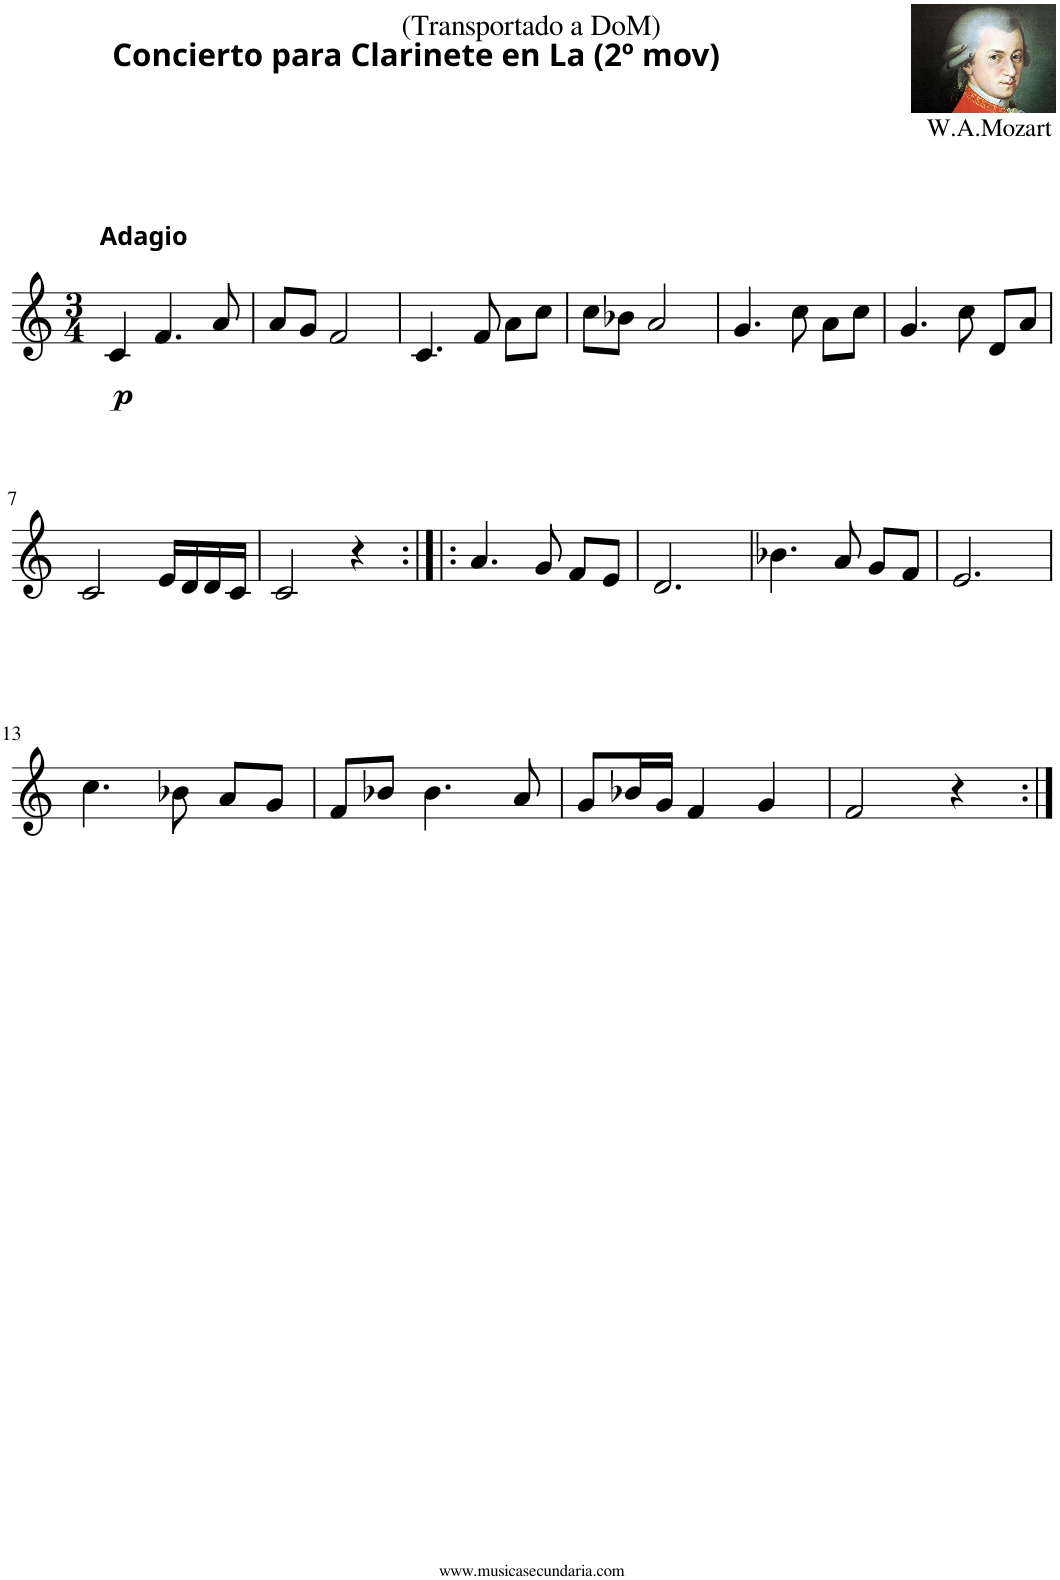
**kern	**dynam
*part1	*part1
*staff1	*staff1
*I"Flauta	*
*I'Fl.	*
*clefG2	*
*k[]	*
*M3/4	*
=1	=1
!LO:TX:a:B:t=Adagio	!
!	!LO:DY:b
4c/	p
4.f/	.
8a/	.
=2	=2
8a/L	.
8g/J	.
2f/	.
=3	=3
4.c/	.
8f/	.
8a\L	.
8cc\J	.
=4	=4
8cc\L	.
8b-X\J	.
2a/	.
=5	=5
4.g/	.
8cc\	.
8a\L	.
8cc\J	.
=6	=6
4.g/	.
8cc\	.
8d/L	.
8a/J	.
!!LO:LB:g=z
=7	=7
2c/	.
16e/LL	.
16d/	.
16d/	.
16c/JJ	.
=8	=8
2c/	.
4r	.
=9:|!|:	=9:|!|:
4.a/	.
8g/	.
8f/L	.
8e/J	.
=10	=10
2.d/	.
=11	=11
4.b-X\	.
8a/	.
8g/L	.
8f/J	.
=12	=12
2.e/	.
!!LO:LB:g=z
=13	=13
4.cc\	.
8b-X\	.
8a/L	.
8g/J	.
=14	=14
8f/L	.
8b-X/J	.
4.b-\	.
8a/	.
=15	=15
8g/L	.
16b-X/L	.
16g/JJ	.
4f/	.
4g/	.
=16	=16
2f/	.
4r	.
=:|!	=:|!
*-	*-
